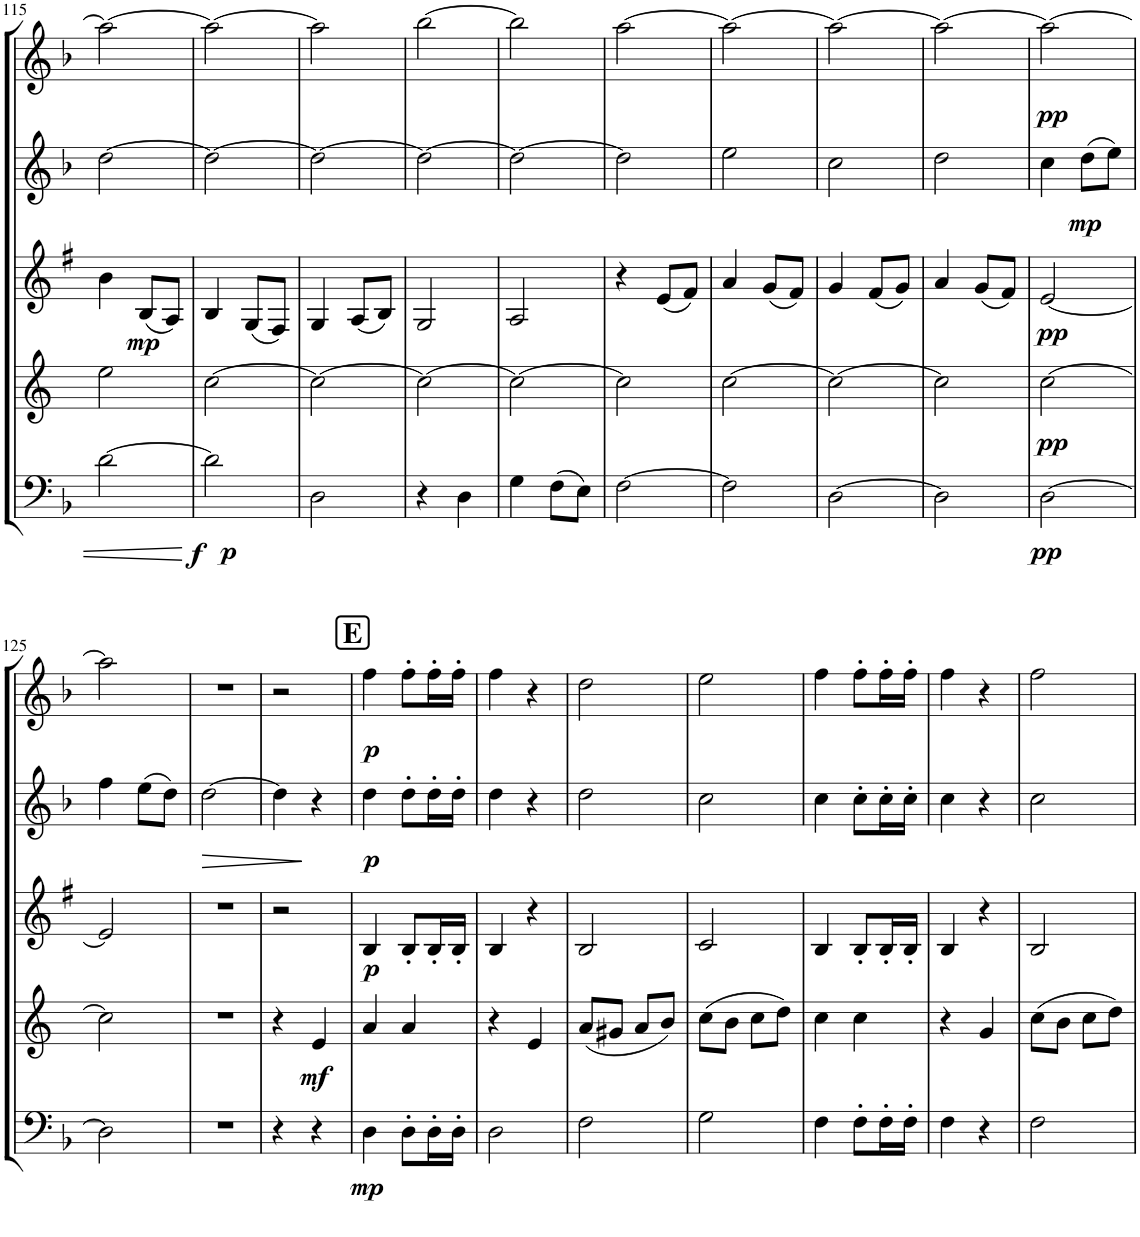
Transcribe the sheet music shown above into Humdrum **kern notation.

**kern	**dynam	**kern	**dynam	**kern	**dynam	**kern	**dynam	**kern	**dynam
*part5	*part5	*part4	*part4	*part3	*part3	*part2	*part2	*part1	*part1
*staff5	*staff5	*staff4	*staff4	*staff3	*staff3	*staff2	*staff2	*staff1	*staff1
*I"Bassoon	*	*I"Horn in F	*	*I"Bb Clarinet	*	*I"Oboe	*	*I"Flute	*
*I'Bsn	*	*I'Hn	*	*I'Cl	*	*I'Ob	*	*I'Fl	*
!!LO:PB:g=z
*clefF4	*	*clefG2	*	*clefG2	*	*clefG2	*	*clefG2	*
*	*	*Trd4c7	*	*Trd1c2	*	*	*	*	*
*k[b-]	*	*k[]	*	*k[f#]	*	*k[b-]	*	*k[b-]	*
*M2/4	*	*M2/4	*	*M2/4	*	*M2/4	*	*M2/4	*
=115	=115	=115	=115	=115	=115	=115	=115	=115	=115
[2d\	.	2ee\	.	4b\	.	[2dd\	.	2aa\_	.
!	!	!	!	!	!LO:DY:b	!	!	!	!
.	.	.	.	(8B/L	mp	.	.	.	.
.	.	.	.	8A/J)	.	.	.	.	.
=116	=116	=116	=116	=116	=116	=116	=116	=116	=116
!	!LO:DY:b	!	!	!	!	!	!	!	!
!	!LO:DY:n=1:b	!	!	!	!	!	!	!	!
2d\]	p f	[2cc\	.	4B/	.	2dd\_	.	2aa\_	.
.	.	.	.	(8G/L	.	.	.	.	.
.	.	.	.	8F#/J)	.	.	.	.	.
=117	=117	=117	=117	=117	=117	=117	=117	=117	=117
2D\	.	2cc\_	.	4G/	.	2dd\_	.	2aa\]	.
.	.	.	.	(8A/L	.	.	.	.	.
.	.	.	.	8B/J)	.	.	.	.	.
=118	=118	=118	=118	=118	=118	=118	=118	=118	=118
4r	.	2cc\_	.	2G/	.	2dd\_	.	[2bb-\	.
4D\	.	.	.	.	.	.	.	.	.
=119	=119	=119	=119	=119	=119	=119	=119	=119	=119
4G\	.	2cc\_	.	2A/	.	2dd\_	.	2bb-\]	.
(8F\L	.	.	.	.	.	.	.	.	.
8E\J)	.	.	.	.	.	.	.	.	.
=120	=120	=120	=120	=120	=120	=120	=120	=120	=120
[2F\	.	2cc\]	.	4r	.	2dd\]	.	[2aa\	.
.	.	.	.	(8e/L	.	.	.	.	.
.	.	.	.	8f#/J)	.	.	.	.	.
=121	=121	=121	=121	=121	=121	=121	=121	=121	=121
2F\]	.	[2cc\	.	4a/	.	2ee\	.	2aa\_	.
.	.	.	.	(8g/L	.	.	.	.	.
.	.	.	.	8f#/J)	.	.	.	.	.
=122	=122	=122	=122	=122	=122	=122	=122	=122	=122
[2D\	.	2cc\_	.	4g/	.	2cc\	.	2aa\_	.
.	.	.	.	(8f#/L	.	.	.	.	.
.	.	.	.	8g/J)	.	.	.	.	.
=123	=123	=123	=123	=123	=123	=123	=123	=123	=123
2D\]	.	2cc\]	.	4a/	.	2dd\	.	2aa\_	.
.	.	.	.	(8g/L	.	.	.	.	.
.	.	.	.	8f#/J)	.	.	.	.	.
=124	=124	=124	=124	=124	=124	=124	=124	=124	=124
!	!LO:DY:b	!	!LO:DY:b	!	!LO:DY:b	!	!	!	!LO:DY:b
[2D\	pp	[2cc\	pp	[2e/	pp	4cc\	.	2aa\_	pp
!	!	!	!	!	!	!	!LO:DY:b	!	!
.	.	.	.	.	.	(8dd\L	mp	.	.
.	.	.	.	.	.	8ee\J)	.	.	.
!!LO:LB:g=z
=125	=125	=125	=125	=125	=125	=125	=125	=125	=125
2D\]	.	2cc\]	.	2e/]	.	4ff\	.	2aa\]	.
.	.	.	.	.	.	(8ee\L	.	.	.
.	.	.	.	.	.	8dd\J)	.	.	.
=126	=126	=126	=126	=126	=126	=126	=126	=126	=126
!	!	!	!	!	!	!	!LO:HP:b	!	!
2r	.	2r	.	2r	.	[2dd\	>	2r	.
=127	=127	=127	=127	=127	=127	=127	=127	=127	=127
4r	.	4r	.	2r	.	4dd\]	.	2r	.
!	!	!	!LO:DY:b	!	!	!	!	!	!
4r	.	4e/	mf	.	.	4r	]	.	.
!!LO:REH:place=s1:a:B:cj:fs=14:t=E
=128	=128	=128	=128	=128	=128	=128	=128	=128	=128
!	!LO:DY:b	!	!	!	!LO:DY:b	!	!LO:DY:b	!	!LO:DY:b
4D\	mp	4a/	.	4B/	p	4dd\	p	4ff\	p
8D'\L	.	4a/	.	8B'/L	.	8dd'\L	.	8ff'\L	.
16D'\L	.	.	.	16B'/L	.	16dd'\L	.	16ff'\L	.
16D'\JJ	.	.	.	16B'/JJ	.	16dd'\JJ	.	16ff'\JJ	.
=129	=129	=129	=129	=129	=129	=129	=129	=129	=129
2D\	.	4r	.	4B/	.	4dd\	.	4ff\	.
.	.	4e/	.	4r	.	4r	.	4r	.
=130	=130	=130	=130	=130	=130	=130	=130	=130	=130
2F\	.	(8a/L	.	2B/	.	2dd\	.	2dd\	.
.	.	8g#X/J	.	.	.	.	.	.	.
.	.	8a/L	.	.	.	.	.	.	.
.	.	8b/J)	.	.	.	.	.	.	.
=131	=131	=131	=131	=131	=131	=131	=131	=131	=131
2G\	.	(8cc\L	.	2c/	.	2cc\	.	2ee\	.
.	.	8b\J	.	.	.	.	.	.	.
.	.	8cc\L	.	.	.	.	.	.	.
.	.	8dd\J)	.	.	.	.	.	.	.
=132	=132	=132	=132	=132	=132	=132	=132	=132	=132
4F\	.	4cc\	.	4B/	.	4cc\	.	4ff\	.
8F'\L	.	4cc\	.	8B'/L	.	8cc'\L	.	8ff'\L	.
16F'\L	.	.	.	16B'/L	.	16cc'\L	.	16ff'\L	.
16F'\JJ	.	.	.	16B'/JJ	.	16cc'\JJ	.	16ff'\JJ	.
=133	=133	=133	=133	=133	=133	=133	=133	=133	=133
4F\	.	4r	.	4B/	.	4cc\	.	4ff\	.
4r	.	4g/	.	4r	.	4r	.	4r	.
=134	=134	=134	=134	=134	=134	=134	=134	=134	=134
2F\	.	(8cc\L	.	2B/	.	2cc\	.	2ff\	.
.	.	8b\J	.	.	.	.	.	.	.
.	.	8cc\L	.	.	.	.	.	.	.
.	.	8dd\J)	.	.	.	.	.	.	.
=	=	=	=	=	=	=	=	=	=
*-	*-	*-	*-	*-	*-	*-	*-	*-	*-
